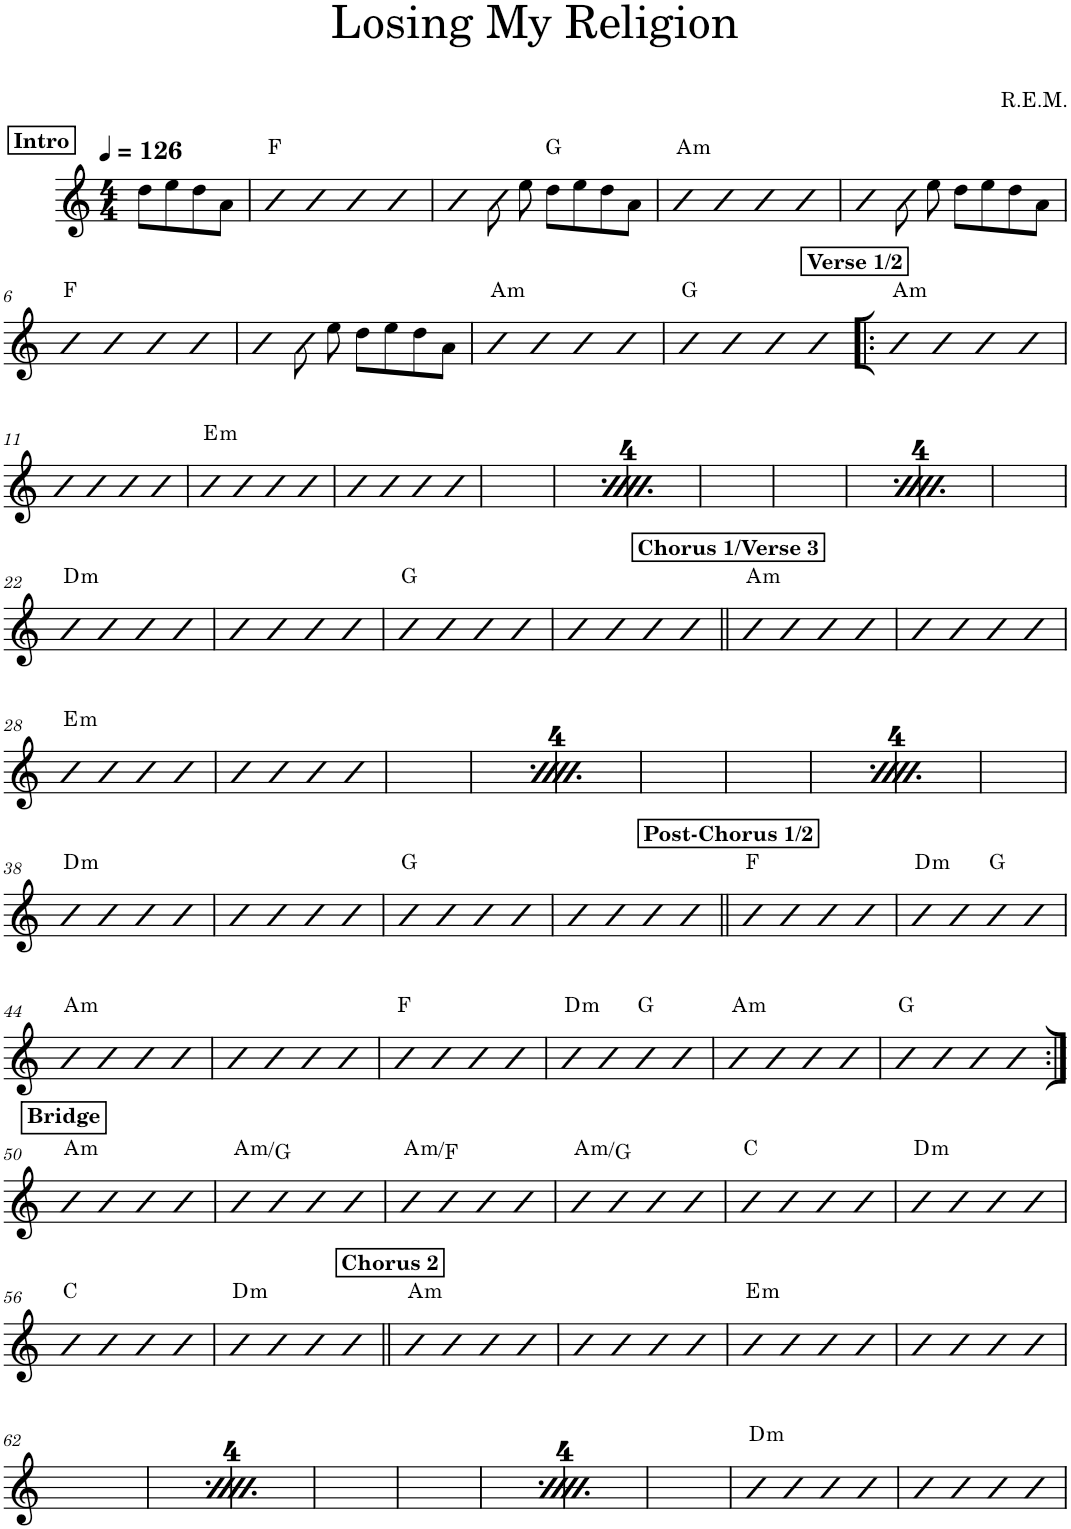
**kern	**harte
*part1	*part1
*staff1	*
*I"Piano	*
*I'Pno.	*
*clefG2	*
*k[]	*
*M4/4	*
*MM126	*
!!LO:REH:place=s1:a:B:cj:t=Intro
=1	=1
8dd\L	.
8ee\	.
8dd\	.
8a\J	.
=2	=2
4b	F:maj
4b	.
4b	.
4b	.
=3	=3
4b	.
8b\	.
8ee\	.
8dd\L	G:maj
8ee\	.
8dd\	.
8a\J	.
=4	=4
!	!LO:H:kt=m
4b	A:min
4b	.
4b	.
4b	.
=5	=5
4b	.
8b\	.
8ee\	.
8dd\L	.
8ee\	.
8dd\	.
8a\J	.
!!LO:LB:g=z
=6	=6
4b	F:maj
4b	.
4b	.
4b	.
=7	=7
4b	.
8b\	.
8ee\	.
8dd\L	.
8ee\	.
8dd\	.
8a\J	.
=8	=8
!	!LO:H:kt=m
4b	A:min
4b	.
4b	.
4b	.
=9	=9
4b	G:maj
4b	.
4b	.
4b	.
!!LO:REH:place=s1:a:B:cj:t=Verse 1/2
=10!|:	=10!|:
!	!LO:H:kt=m
4b	A:min
4b	.
4b	.
4b	.
!!LO:LB:g=z
=11	=11
4b	.
4b	.
4b	.
4b	.
=12	=12
!	!LO:H:kt=m
4b	E:min
4b	.
4b	.
4b	.
=13	=13
4b	.
4b	.
4b	.
4b	.
!!LO:REH:place=s1:a:B:cj:t=Verse 1/2
=14	=14
!	!LO:H:kt=m
4b	A:min
4b	.
4b	.
4b	.
=15	=15
4b	.
4b	.
4b	.
4b	.
=16	=16
!	!LO:H:kt=m
4b	E:min
4b	.
4b	.
4b	.
=17	=17
4b	.
4b	.
4b	.
4b	.
!!LO:REH:place=s1:a:B:cj:t=Verse 1/2
=18	=18
!	!LO:H:kt=m
4b	A:min
4b	.
4b	.
4b	.
=19	=19
4b	.
4b	.
4b	.
4b	.
=20	=20
!	!LO:H:kt=m
4b	E:min
4b	.
4b	.
4b	.
=21	=21
4b	.
4b	.
4b	.
4b	.
!!LO:LB:g=z
=22	=22
!	!LO:H:kt=m
4b	D:min
4b	.
4b	.
4b	.
=23	=23
4b	.
4b	.
4b	.
4b	.
=24	=24
4b	G:maj
4b	.
4b	.
4b	.
=25	=25
4b	.
4b	.
4b	.
4b	.
!!LO:REH:place=s1:a:B:cj:t=Chorus 1/Verse 3
=26||	=26||
!	!LO:H:kt=m
4b	A:min
4b	.
4b	.
4b	.
=27	=27
4b	.
4b	.
4b	.
4b	.
!!LO:LB:g=z
=28	=28
!	!LO:H:kt=m
4b	E:min
4b	.
4b	.
4b	.
=29	=29
4b	.
4b	.
4b	.
4b	.
!!LO:REH:place=s1:a:B:cj:t=Chorus 1/Verse 3
=30	=30
!	!LO:H:kt=m
4b	A:min
4b	.
4b	.
4b	.
=31	=31
4b	.
4b	.
4b	.
4b	.
=32	=32
!	!LO:H:kt=m
4b	E:min
4b	.
4b	.
4b	.
=33	=33
4b	.
4b	.
4b	.
4b	.
!!LO:REH:place=s1:a:B:cj:t=Chorus 1/Verse 3
=34	=34
!	!LO:H:kt=m
4b	A:min
4b	.
4b	.
4b	.
=35	=35
4b	.
4b	.
4b	.
4b	.
=36	=36
!	!LO:H:kt=m
4b	E:min
4b	.
4b	.
4b	.
=37	=37
4b	.
4b	.
4b	.
4b	.
!!LO:LB:g=z
=38	=38
!	!LO:H:kt=m
4b	D:min
4b	.
4b	.
4b	.
=39	=39
4b	.
4b	.
4b	.
4b	.
=40	=40
4b	G:maj
4b	.
4b	.
4b	.
=41	=41
4b	.
4b	.
4b	.
4b	.
!!LO:REH:place=s1:a:B:cj:t=Post-Chorus 1/2
=42||	=42||
4b	F:maj
4b	.
4b	.
4b	.
=43	=43
!	!LO:H:kt=m
4b	D:min
4b	.
4b	G:maj
4b	.
!!LO:LB:g=z
=44	=44
!	!LO:H:kt=m
4b	A:min
4b	.
4b	.
4b	.
=45	=45
4b	.
4b	.
4b	.
4b	.
=46	=46
4b	F:maj
4b	.
4b	.
4b	.
=47	=47
!	!LO:H:kt=m
4b	D:min
4b	.
4b	G:maj
4b	.
=48	=48
!	!LO:H:kt=m
4b	A:min
4b	.
4b	.
4b	.
=49	=49
4b	G:maj
4b	.
4b	.
4b	.
!!LO:LB:g=z
!!LO:REH:place=s1:a:B:cj:t=Bridge
=50:|!	=50:|!
!	!LO:H:kt=m
4b	A:min
4b	.
4b	.
4b	.
=51	=51
!	!LO:H:kt=m
4b	A:min/b7
4b	.
4b	.
4b	.
=52	=52
!	!LO:H:kt=m
4b	A:min/b6
4b	.
4b	.
4b	.
=53	=53
!	!LO:H:kt=m
4b	A:min/b7
4b	.
4b	.
4b	.
=54	=54
4b	C:maj
4b	.
4b	.
4b	.
=55	=55
!	!LO:H:kt=m
4b	D:min
4b	.
4b	.
4b	.
!!LO:LB:g=z
=56	=56
4b	C:maj
4b	.
4b	.
4b	.
=57	=57
!	!LO:H:kt=m
4b	D:min
4b	.
4b	.
4b	.
!!LO:REH:place=s1:a:B:cj:t=Chorus 2
=58||	=58||
!	!LO:H:kt=m
4b	A:min
4b	.
4b	.
4b	.
=59	=59
4b	.
4b	.
4b	.
4b	.
=60	=60
!	!LO:H:kt=m
4b	E:min
4b	.
4b	.
4b	.
=61	=61
4b	.
4b	.
4b	.
4b	.
!!LO:LB:g=z
!!LO:REH:place=s1:a:B:cj:t=Chorus 2
=62	=62
!	!LO:H:kt=m
4b	A:min
4b	.
4b	.
4b	.
=63	=63
4b	.
4b	.
4b	.
4b	.
=64	=64
!	!LO:H:kt=m
4b	E:min
4b	.
4b	.
4b	.
=65	=65
4b	.
4b	.
4b	.
4b	.
!!LO:REH:place=s1:a:B:cj:t=Chorus 2
=66	=66
!	!LO:H:kt=m
4b	A:min
4b	.
4b	.
4b	.
=67	=67
4b	.
4b	.
4b	.
4b	.
=68	=68
!	!LO:H:kt=m
4b	E:min
4b	.
4b	.
4b	.
=69	=69
4b	.
4b	.
4b	.
4b	.
=70	=70
!	!LO:H:kt=m
4b	D:min
4b	.
4b	.
4b	.
=71	=71
4b	.
4b	.
4b	.
4b	.
=	=
*-	*-
